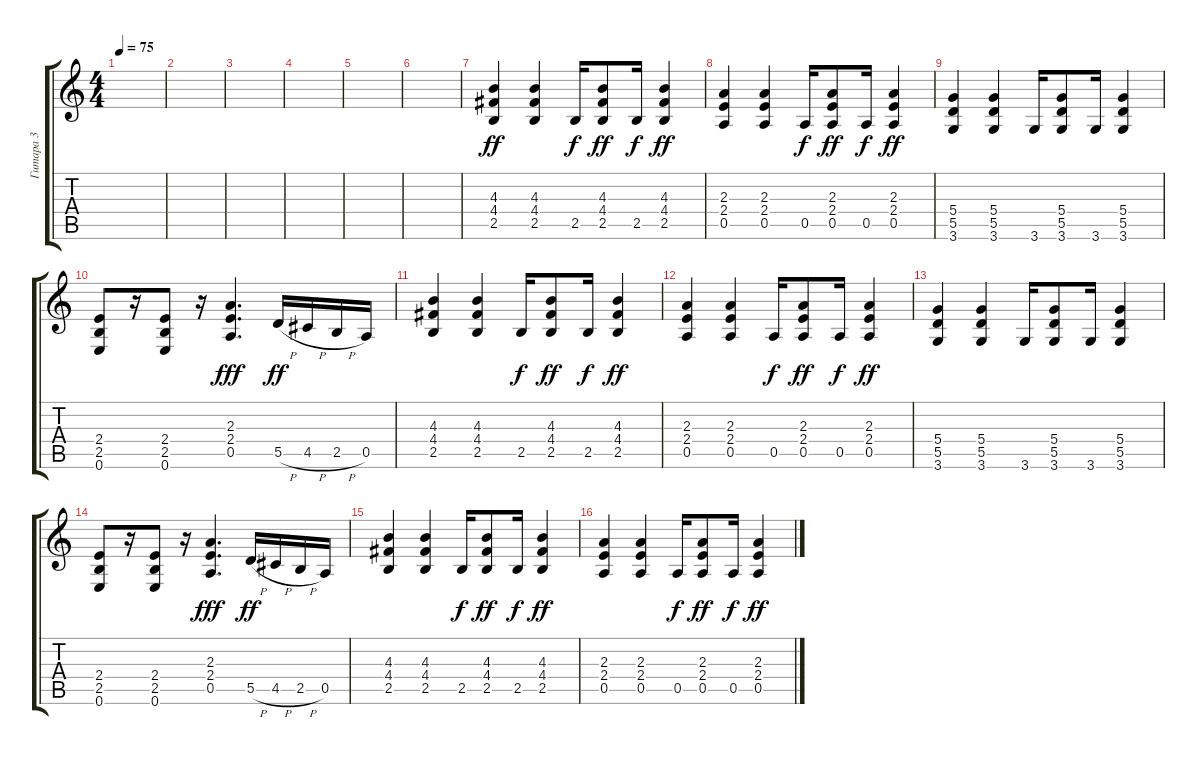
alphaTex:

\track ("Гитара 3" "Гитара 3") {instrument distortionguitar}
\staff {score tabs}
\tuning (E4 B3 G3 D3 A2 E2) {hide}
\ts (4 4)
\tempo 75
\clef g2
\ks c
|
|
|
|
|
|
(4.3 4.4 2.5).4{dy ff} (4.3 4.4 2.5).4 2.5.16{dy f} (4.3 4.4 2.5).8{dy ff} 2.5.16{dy f} (4.3 4.4 2.5).4{dy ff} |
(2.3 2.4 0.5).4 (2.3 2.4 0.5).4 0.5.16{dy f} (2.3 2.4 0.5).8{dy ff} 0.5.16{dy f} (2.3 2.4 0.5).4{dy ff} |
(5.4 5.5 3.6).4 (5.4 5.5 3.6).4 3.6.16 (5.4 5.5 3.6).8 3.6.16 (5.4 5.5 3.6).4 |
(2.4 2.5 0.6).8 r.16 (2.4 2.5 0.6).8 r.16 (2.3 2.4 0.5).4{d dy fff} 5.5{h}.16{dy ff} 4.5{h}.16 2.5{h}.16 0.5.16 |
(4.3 4.4 2.5).4 (4.3 4.4 2.5).4 2.5.16{dy f} (4.3 4.4 2.5).8{dy ff} 2.5.16{dy f} (4.3 4.4 2.5).4{dy ff} |
(2.3 2.4 0.5).4 (2.3 2.4 0.5).4 0.5.16{dy f} (2.3 2.4 0.5).8{dy ff} 0.5.16{dy f} (2.3 2.4 0.5).4{dy ff} |
(5.4 5.5 3.6).4 (5.4 5.5 3.6).4 3.6.16 (5.4 5.5 3.6).8 3.6.16 (5.4 5.5 3.6).4 |
(2.4 2.5 0.6).8 r.16 (2.4 2.5 0.6).8 r.16 (2.3 2.4 0.5).4{d dy fff} 5.5{h}.16{dy ff} 4.5{h}.16 2.5{h}.16 0.5.16 |
(4.3 4.4 2.5).4 (4.3 4.4 2.5).4 2.5.16{dy f} (4.3 4.4 2.5).8{dy ff} 2.5.16{dy f} (4.3 4.4 2.5).4{dy ff} |
(2.3 2.4 0.5).4 (2.3 2.4 0.5).4 0.5.16{dy f} (2.3 2.4 0.5).8{dy ff} 0.5.16{dy f} (2.3 2.4 0.5).4{dy ff}
